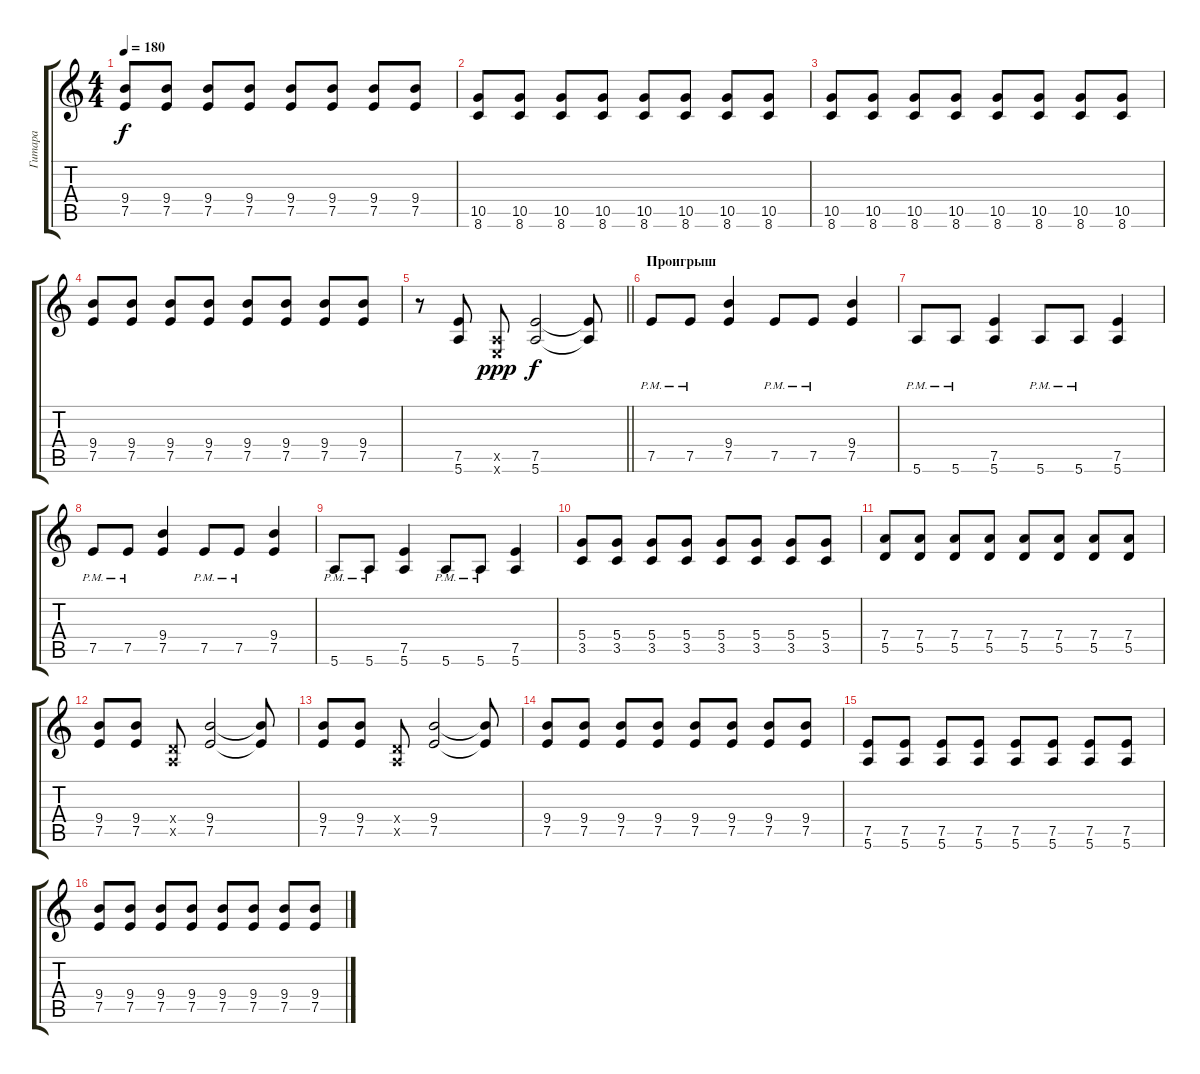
\track ("Гитара" "Гитара") {instrument distortionguitar}
\staff {score tabs}
\tuning (E4 B3 G3 D3 A2 E2) {hide}
\ts (4 4)
\tempo 180
\clef g2
\ks c
(9.4 7.5).8{dy f} (9.4 7.5).8 (9.4 7.5).8 (9.4 7.5).8 (9.4 7.5).8 (9.4 7.5).8 (9.4 7.5).8 (9.4 7.5).8 |
(10.5 8.6).8 (10.5 8.6).8 (10.5 8.6).8 (10.5 8.6).8 (10.5 8.6).8 (10.5 8.6).8 (10.5 8.6).8 (10.5 8.6).8 |
(10.5 8.6).8 (10.5 8.6).8 (10.5 8.6).8 (10.5 8.6).8 (10.5 8.6).8 (10.5 8.6).8 (10.5 8.6).8 (10.5 8.6).8 |
(9.4 7.5).8 (9.4 7.5).8 (9.4 7.5).8 (9.4 7.5).8 (9.4 7.5).8 (9.4 7.5).8 (9.4 7.5).8 (9.4 7.5).8 |
\barLineRight lightlight
r.8 (7.5 5.6).8 (0.5{x} 0.6{x}).8{dy ppp} (7.5 5.6).2{dy f} (7.5{t} 5.6{t}).8 |
\section ("" "Проигрыш")
7.5{pm}.8 7.5{pm}.8 (9.4 7.5).4 7.5{pm}.8 7.5{pm}.8 (9.4 7.5).4 |
5.6{pm}.8 5.6{pm}.8 (7.5 5.6).4 5.6{pm}.8 5.6{pm}.8 (7.5 5.6).4 |
7.5{pm}.8 7.5{pm}.8 (9.4 7.5).4 7.5{pm}.8 7.5{pm}.8 (9.4 7.5).4 |
5.6{pm}.8 5.6{pm}.8 (7.5 5.6).4 5.6{pm}.8 5.6{pm}.8 (7.5 5.6).4 |
(5.4 3.5).8 (5.4 3.5).8 (5.4 3.5).8 (5.4 3.5).8 (5.4 3.5).8 (5.4 3.5).8 (5.4 3.5).8 (5.4 3.5).8 |
(7.4 5.5).8 (7.4 5.5).8 (7.4 5.5).8 (7.4 5.5).8 (7.4 5.5).8 (7.4 5.5).8 (7.4 5.5).8 (7.4 5.5).8 |
(9.4 7.5).8 (9.4 7.5).8 (0.4{x} 0.5{x}).8 (9.4 7.5).2 (9.4{t} 7.5{t}).8 |
(9.4 7.5).8 (9.4 7.5).8 (0.4{x} 0.5{x}).8 (9.4 7.5).2 (9.4{t} 7.5{t}).8 |
(9.4 7.5).8 (9.4 7.5).8 (9.4 7.5).8 (9.4 7.5).8 (9.4 7.5).8 (9.4 7.5).8 (9.4 7.5).8 (9.4 7.5).8 |
(7.5 5.6).8 (7.5 5.6).8 (7.5 5.6).8 (7.5 5.6).8 (7.5 5.6).8 (7.5 5.6).8 (7.5 5.6).8 (7.5 5.6).8 |
(9.4 7.5).8 (9.4 7.5).8 (9.4 7.5).8 (9.4 7.5).8 (9.4 7.5).8 (9.4 7.5).8 (9.4 7.5).8 (9.4 7.5).8
